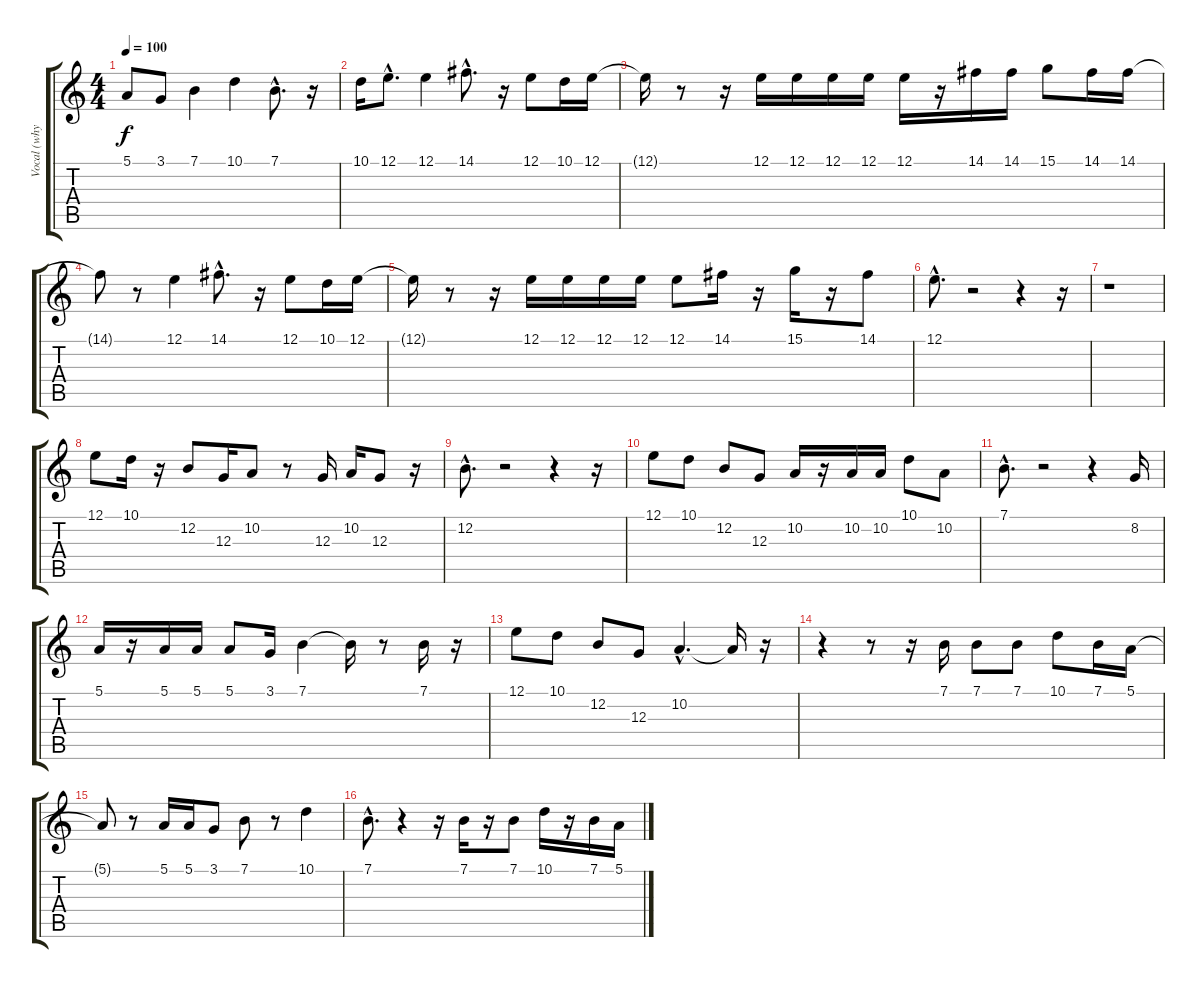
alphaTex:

\track ("Vocal (why include this?)" "Vocal (why") {instrument panflute}
\staff {score tabs}
\tuning (E4 B3 G3 D3 A2 E2) {hide}
\ts (4 4)
\tempo 100
\clef g2
\ks c
5.1.8{dy f} 3.1.8 7.1.4 10.1.4 7.1{hac}.8{d} r.16 |
10.1.16 12.1{hac}.8{d} 12.1.4 14.1{hac}.8{d} r.16 12.1.8 10.1.16 12.1.16 |
12.1{t}.16 r.8 r.16 12.1.16 12.1.16 12.1.16 12.1.16 12.1.16 r.16 14.1.16 14.1.16 15.1.8 14.1.16 14.1.16 |
14.1{t}.8 r.8 12.1.4 14.1{hac}.8{d} r.16 12.1.8 10.1.16 12.1.16 |
12.1{t}.16 r.8 r.16 12.1.16 12.1.16 12.1.16 12.1.16 12.1.8 14.1.16 r.16 15.1.16 r.16 14.1.8 |
12.1{hac}.8{d} r.2 r.4 r.16 |
r.1 |
12.1.8 10.1.16 r.16 12.2.8 12.3.16 10.2.8 r.8 12.3.16 10.2.16 12.3.8 r.16 |
12.2{hac}.8{d} r.2 r.4 r.16 |
12.1.8 10.1.8 12.2.8 12.3.8 10.2.16 r.16 10.2.16 10.2.16 10.1.8 10.2.8 |
7.1{hac}.8{d} r.2 r.4 8.2.16 |
5.1.16 r.16 5.1.16 5.1.16 5.1.8 3.1.16 7.1.4 7.1{t}.16 r.8 7.1.16 r.16 |
12.1.8 10.1.8 12.2.8 12.3.8 10.2{hac}.4{d} 10.2{t}.16 r.16 |
r.4 r.8 r.16 7.1.16 7.1.8 7.1.8 10.1.8 7.1.16 5.1.16 |
5.1{t}.8 r.8 5.1.16 5.1.16 3.1.8 7.1.8 r.8 10.1.4 |
7.1{hac}.8{d} r.4 r.16 7.1.16 r.16 7.1.8 10.1.16 r.16 7.1.16 5.1.16
